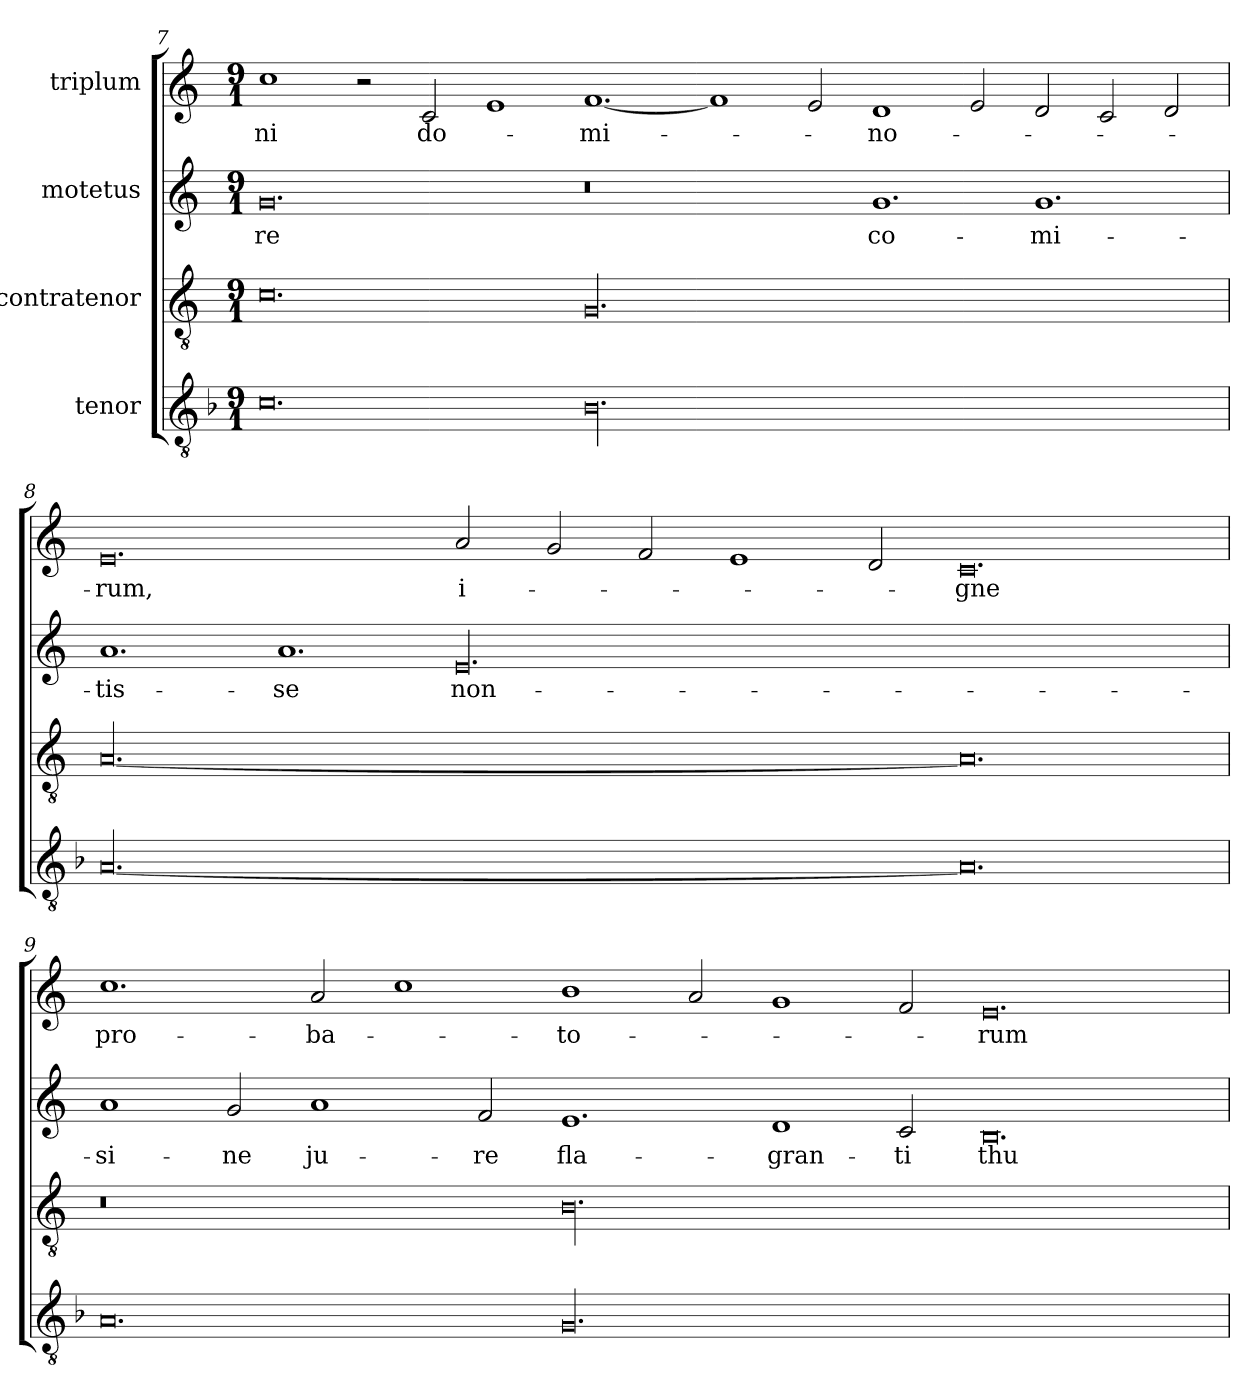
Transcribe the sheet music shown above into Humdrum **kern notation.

**kern	**kern	**kern	**text	**kern	**text
*part4	*part3	*part2	*part2	*part1	*part1
*staff4	*staff3	*staff2	*staff2	*staff1	*staff1
*I"tenor	*I"contratenor	*I"motetus	*	*I"triplum	*
*clefGv2	*clefGv2	*clefG2	*	*clefG2	*
*k[b-]	*k[]	*k[]	*	*k[]	*
*F:	*C:	*C:	*	*C:	*
*M9/1	*M9/1	*M9/1	*	*M9/1	*
=7	=7	=7	=7	=7	=7
0.c\	0.c\	0.g/	-re	1cc\	-ni
.	.	.	.	2r	.
.	.	.	.	2c/	do-
.	.	.	.	1e/	.
00.B-\	00.G/	0.r	.	[1.f/	-mi-
.	.	.	.	1f/]	.
.	.	.	.	2e/	.
.	.	1.g/	co-	1d/	-no-
.	.	.	.	2e/	.
.	.	1.g/	-mi-	2d/	.
.	.	.	.	2c/	.
.	.	.	.	2d/	.
!!LO:LB:g=z
=8	=8	=8	=8	=8	=8
[00.A/	[00.A/	1.a/	-tis-	0.e/	-rum,
.	.	1.a/	-se	.	.
.	.	00.e/	non-	2a/	i-
.	.	.	.	2g/	.
.	.	.	.	2f/	.
.	.	.	.	1e/	.
.	.	.	.	2d/	.
0.A/]	0.A/]	.	.	0.c/	-gne
=9	=9	=9	=9	=9	=9
0.A/	0.r	1a/	si-	1.cc\	pro-
.	.	2g/	-ne	.	.
.	.	1a/	ju-	2a/	-ba-
.	.	.	.	1cc\	.
.	.	2f/	-re	.	.
00.G/	00.B\	1.e/	fla-	1b\	-to-
.	.	.	.	2a/	.
.	.	1d/	-gran-	1g/	.
.	.	2c/	-ti	2f/	.
.	.	0.B/	thu-	0.e/	-rum
=	=	=	=	=	=
*-	*-	*-	*-	*-	*-
